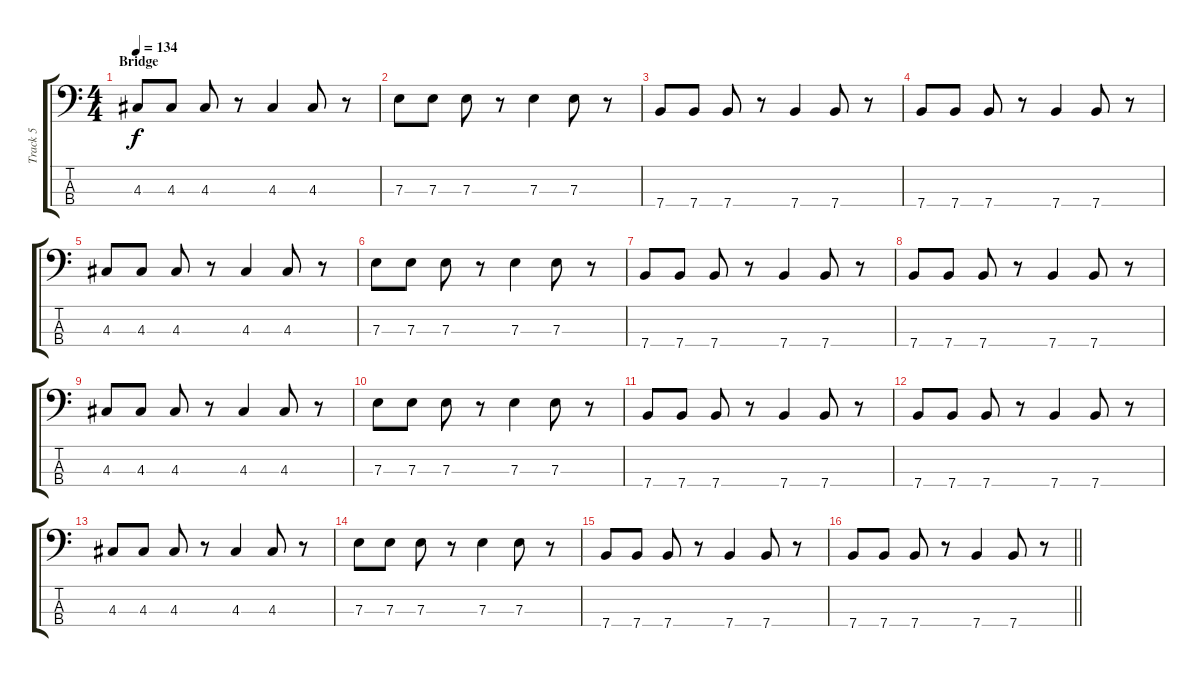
\track ("Track 5" "Track 5") {instrument electricbasspick}
\staff {score tabs}
\tuning (G2 D2 A1 E1) {hide}
\ts (4 4)
\section ("" "Bridge")
\tempo 134
\clef f4
\ks c
4.3.8{dy f} 4.3.8 4.3.8 r.8 4.3.4 4.3.8 r.8 |
7.3.8 7.3.8 7.3.8 r.8 7.3.4 7.3.8 r.8 |
7.4.8 7.4.8 7.4.8 r.8 7.4.4 7.4.8 r.8 |
7.4.8 7.4.8 7.4.8 r.8 7.4.4 7.4.8 r.8 |
4.3.8 4.3.8 4.3.8 r.8 4.3.4 4.3.8 r.8 |
7.3.8 7.3.8 7.3.8 r.8 7.3.4 7.3.8 r.8 |
7.4.8 7.4.8 7.4.8 r.8 7.4.4 7.4.8 r.8 |
7.4.8 7.4.8 7.4.8 r.8 7.4.4 7.4.8 r.8 |
4.3.8 4.3.8 4.3.8 r.8 4.3.4 4.3.8 r.8 |
7.3.8 7.3.8 7.3.8 r.8 7.3.4 7.3.8 r.8 |
7.4.8 7.4.8 7.4.8 r.8 7.4.4 7.4.8 r.8 |
7.4.8 7.4.8 7.4.8 r.8 7.4.4 7.4.8 r.8 |
4.3.8 4.3.8 4.3.8 r.8 4.3.4 4.3.8 r.8 |
7.3.8 7.3.8 7.3.8 r.8 7.3.4 7.3.8 r.8 |
7.4.8 7.4.8 7.4.8 r.8 7.4.4 7.4.8 r.8 |
\barLineRight lightlight
7.4.8 7.4.8 7.4.8 r.8 7.4.4 7.4.8 r.8
